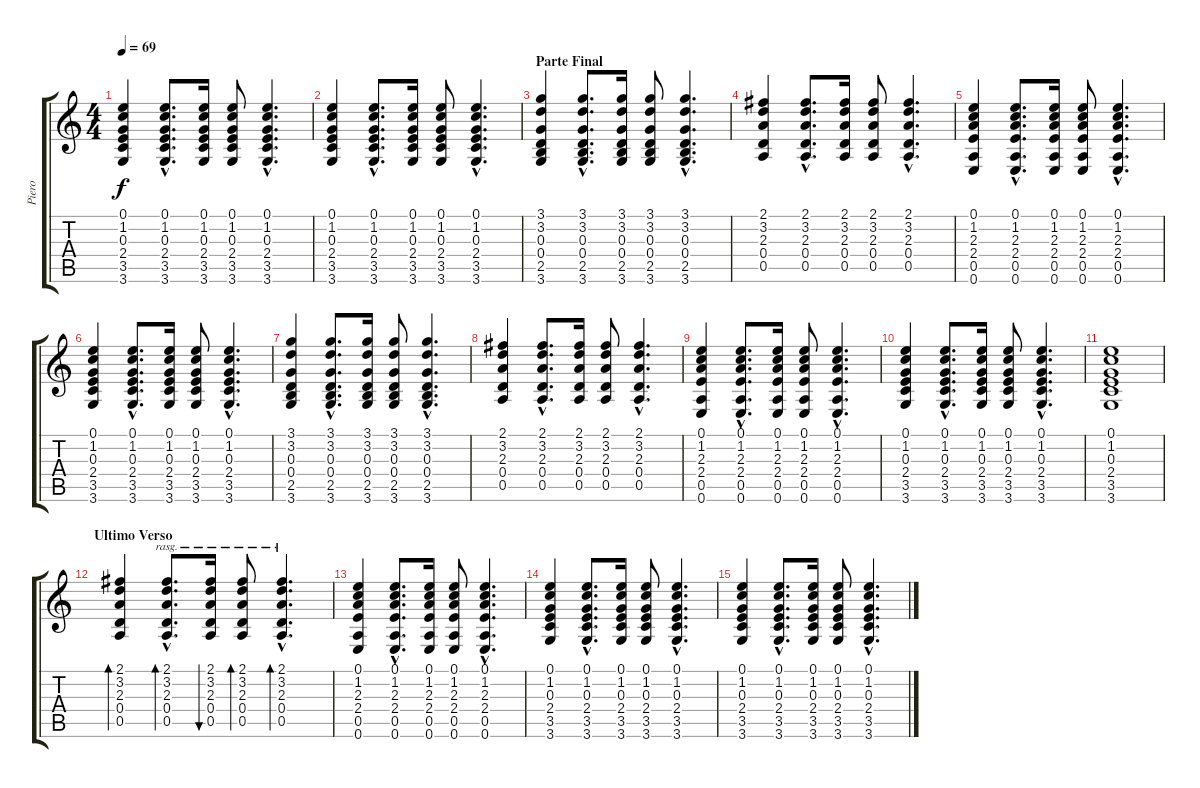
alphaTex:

\track ("Piero" "Piero") {instrument acousticguitarsteel}
\staff {score tabs}
\tuning (E4 B3 G3 D3 A2 E2) {hide}
\ts (4 4)
\tempo 69
\clef g2
\ks c
(0.1 1.2 0.3 2.4 3.5 3.6).4{dy f} (0.1{hac} 1.2{hac} 0.3{hac} 2.4{hac} 3.5{hac} 3.6{hac}).8{d} (0.1 1.2 0.3 2.4 3.5 3.6).16 (0.1 1.2 0.3 2.4 3.5 3.6).8 (0.1{hac} 1.2{hac} 0.3{hac} 2.4{hac} 3.5{hac} 3.6{hac}).4{d} |
(0.1 1.2 0.3 2.4 3.5 3.6).4 (0.1{hac} 1.2{hac} 0.3{hac} 2.4{hac} 3.5{hac} 3.6{hac}).8{d} (0.1 1.2 0.3 2.4 3.5 3.6).16 (0.1 1.2 0.3 2.4 3.5 3.6).8 (0.1{hac} 1.2{hac} 0.3{hac} 2.4{hac} 3.5{hac} 3.6{hac}).4{d} |
\section ("" "Parte Final")
(3.1 3.2 0.3 0.4 2.5 3.6).4 (3.1{hac} 3.2{hac} 0.3{hac} 0.4{hac} 2.5{hac} 3.6{hac}).8{d} (3.1 3.2 0.3 0.4 2.5 3.6).16 (3.1 3.2 0.3 0.4 2.5 3.6).8 (3.1{hac} 3.2{hac} 0.3{hac} 0.4{hac} 2.5{hac} 3.6{hac}).4{d} |
(2.1 3.2 2.3 0.4 0.5).4 (2.1{hac} 3.2{hac} 2.3{hac} 0.4{hac} 0.5{hac}).8{d} (2.1 3.2 2.3 0.4 0.5).16 (2.1 3.2 2.3 0.4 0.5).8 (2.1{hac} 3.2{hac} 2.3{hac} 0.4{hac} 0.5{hac}).4{d} |
(0.1 1.2 2.3 2.4 0.5 0.6).4 (0.1{hac} 1.2{hac} 2.3{hac} 2.4{hac} 0.5{hac} 0.6{hac}).8{d} (0.1 1.2 2.3 2.4 0.5 0.6).16 (0.1 1.2 2.3 2.4 0.5 0.6).8 (0.1{hac} 1.2{hac} 2.3{hac} 2.4{hac} 0.5{hac} 0.6{hac}).4{d} |
(0.1 1.2 0.3 2.4 3.5 3.6).4 (0.1{hac} 1.2{hac} 0.3{hac} 2.4{hac} 3.5{hac} 3.6{hac}).8{d} (0.1 1.2 0.3 2.4 3.5 3.6).16 (0.1 1.2 0.3 2.4 3.5 3.6).8 (0.1{hac} 1.2{hac} 0.3{hac} 2.4{hac} 3.5{hac} 3.6{hac}).4{d} |
(3.1 3.2 0.3 0.4 2.5 3.6).4 (3.1{hac} 3.2{hac} 0.3{hac} 0.4{hac} 2.5{hac} 3.6{hac}).8{d} (3.1 3.2 0.3 0.4 2.5 3.6).16 (3.1 3.2 0.3 0.4 2.5 3.6).8 (3.1{hac} 3.2{hac} 0.3{hac} 0.4{hac} 2.5{hac} 3.6{hac}).4{d} |
(2.1 3.2 2.3 0.4 0.5).4 (2.1{hac} 3.2{hac} 2.3{hac} 0.4{hac} 0.5{hac}).8{d} (2.1 3.2 2.3 0.4 0.5).16 (2.1 3.2 2.3 0.4 0.5).8 (2.1{hac} 3.2{hac} 2.3{hac} 0.4{hac} 0.5{hac}).4{d} |
(0.1 1.2 2.3 2.4 0.5 0.6).4 (0.1{hac} 1.2{hac} 2.3{hac} 2.4{hac} 0.5{hac} 0.6{hac}).8{d} (0.1 1.2 2.3 2.4 0.5 0.6).16 (0.1 1.2 2.3 2.4 0.5 0.6).8 (0.1{hac} 1.2{hac} 2.3{hac} 2.4{hac} 0.5{hac} 0.6{hac}).4{d} |
(0.1 1.2 0.3 2.4 3.5 3.6).4 (0.1{hac} 1.2{hac} 0.3{hac} 2.4{hac} 3.5{hac} 3.6{hac}).8{d} (0.1 1.2 0.3 2.4 3.5 3.6).16 (0.1 1.2 0.3 2.4 3.5 3.6).8 (0.1{hac} 1.2{hac} 0.3{hac} 2.4{hac} 3.5{hac} 3.6{hac}).4{d} |
(0.1 1.2 0.3 2.4 3.5 3.6).1 |
\section ("" "Ultimo Verso")
(2.1 3.2 2.3 0.4 0.5).4{bd 30} (2.1{hac} 3.2{hac} 2.3{hac} 0.4{hac} 0.5{hac}).8{d bd 30 rasg ii} (2.1 3.2 2.3 0.4 0.5).16{bu 30 rasg ii} (2.1 3.2 2.3 0.4 0.5).8{bd 30 rasg ii} (2.1{hac} 3.2{hac} 2.3{hac} 0.4{hac} 0.5{hac}).4{d bd 30 rasg ii} |
(0.1 1.2 2.3 2.4 0.5 0.6).4 (0.1{hac} 1.2{hac} 2.3{hac} 2.4{hac} 0.5{hac} 0.6{hac}).8{d} (0.1 1.2 2.3 2.4 0.5 0.6).16 (0.1 1.2 2.3 2.4 0.5 0.6).8 (0.1{hac} 1.2{hac} 2.3{hac} 2.4{hac} 0.5{hac} 0.6{hac}).4{d} |
(0.1 1.2 0.3 2.4 3.5 3.6).4 (0.1{hac} 1.2{hac} 0.3{hac} 2.4{hac} 3.5{hac} 3.6{hac}).8{d} (0.1 1.2 0.3 2.4 3.5 3.6).16 (0.1 1.2 0.3 2.4 3.5 3.6).8 (0.1{hac} 1.2{hac} 0.3{hac} 2.4{hac} 3.5{hac} 3.6{hac}).4{d} |
(0.1 1.2 0.3 2.4 3.5 3.6).4 (0.1{hac} 1.2{hac} 0.3{hac} 2.4{hac} 3.5{hac} 3.6{hac}).8{d} (0.1 1.2 0.3 2.4 3.5 3.6).16 (0.1 1.2 0.3 2.4 3.5 3.6).8 (0.1{hac} 1.2{hac} 0.3{hac} 2.4{hac} 3.5{hac} 3.6{hac}).4{d}
